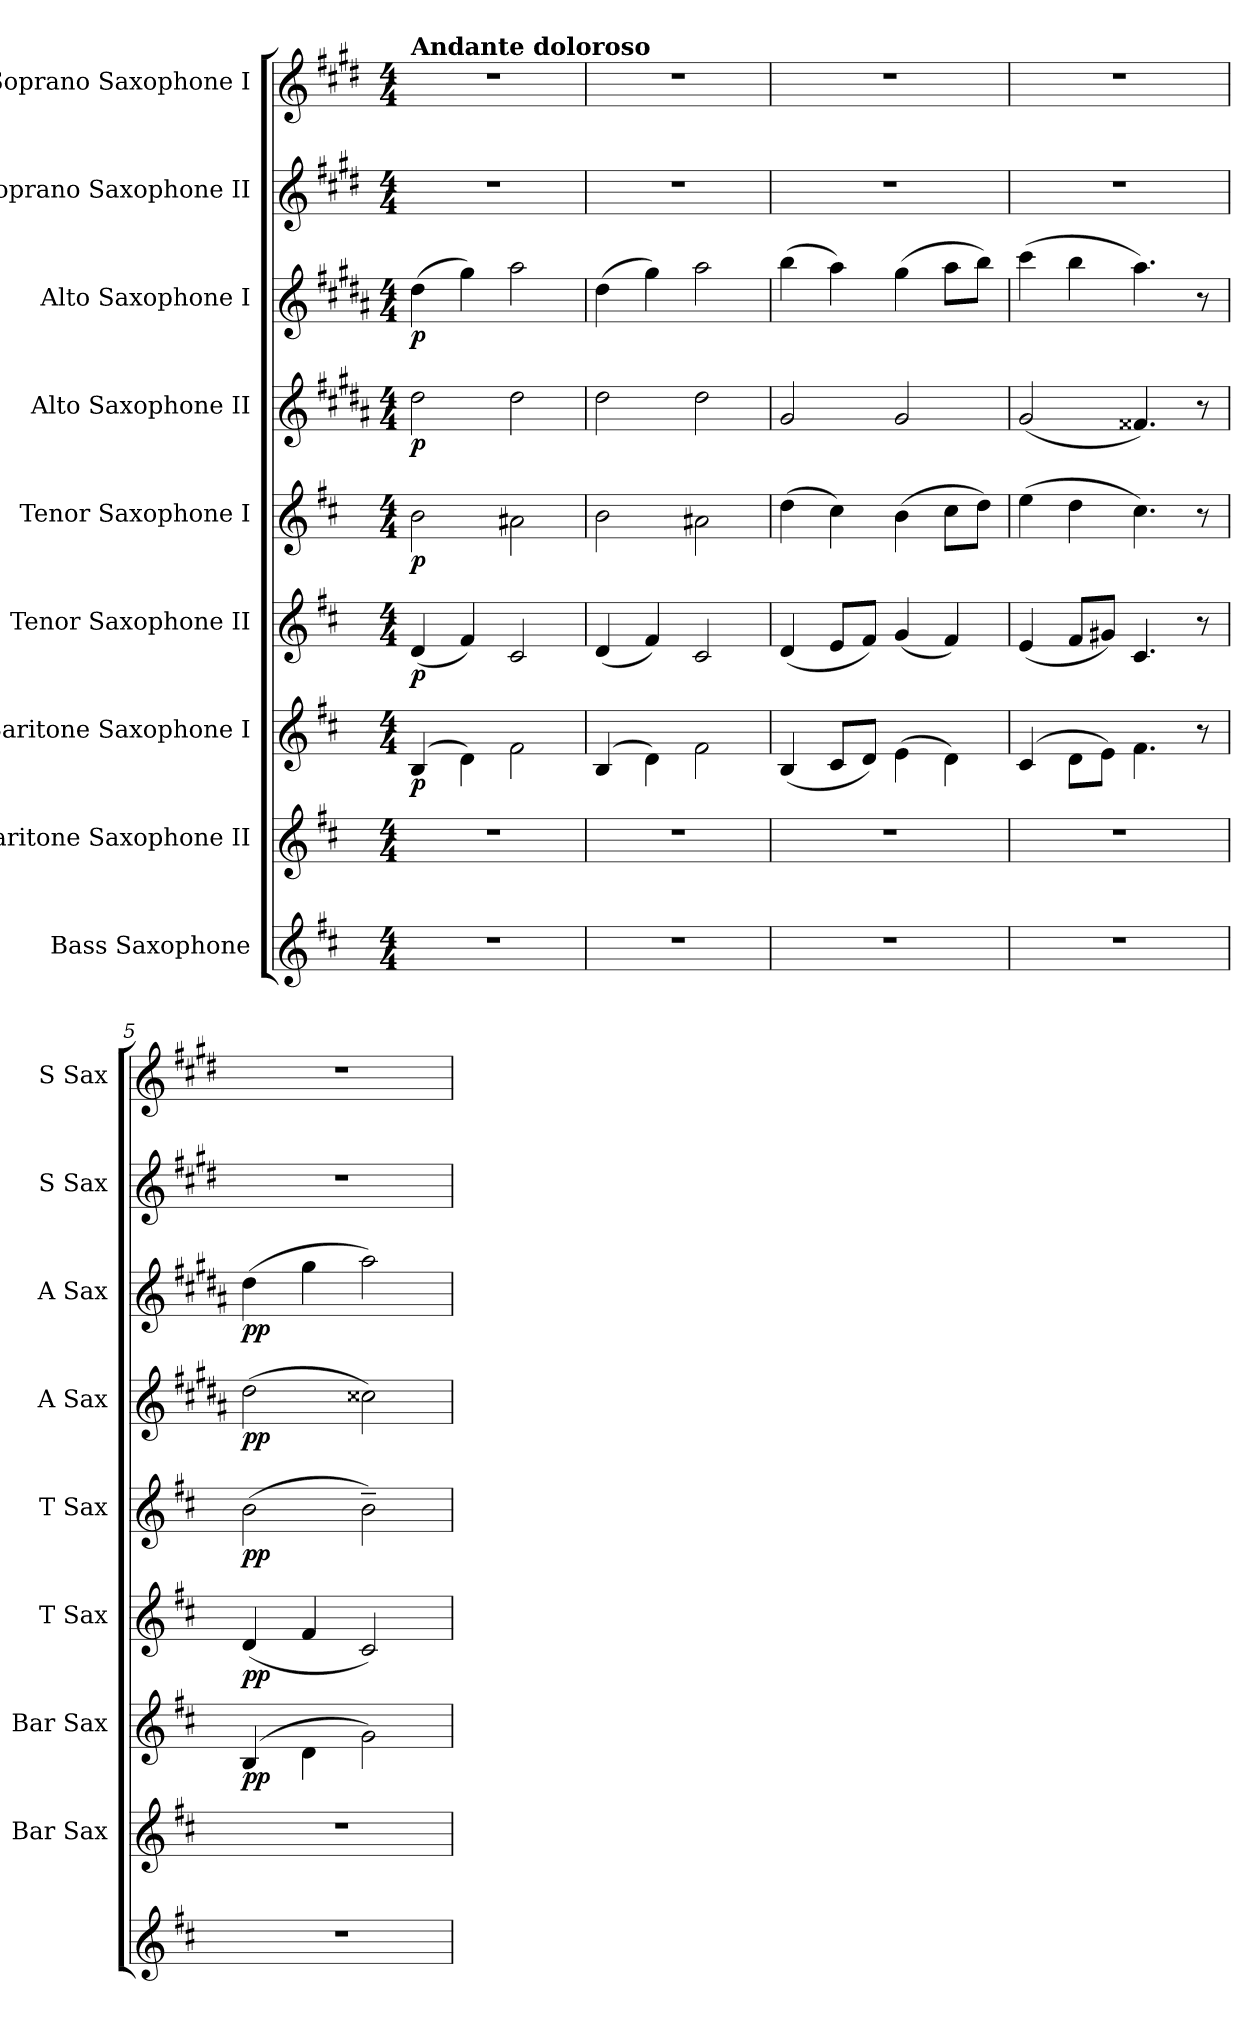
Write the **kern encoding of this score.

**kern	**kern	**kern	**dynam	**kern	**dynam	**kern	**dynam	**kern	**dynam	**kern	**dynam	**kern	**kern
*part9	*part8	*part7	*part7	*part6	*part6	*part5	*part5	*part4	*part4	*part3	*part3	*part2	*part1
*staff9	*staff8	*staff7	*staff7	*staff6	*staff6	*staff5	*staff5	*staff4	*staff4	*staff3	*staff3	*staff2	*staff1
*I"Bass Saxophone	*I"Baritone Saxophone II	*I"Baritone Saxophone I	*	*I"Tenor Saxophone II	*	*I"Tenor Saxophone I	*	*I"Alto Saxophone II	*	*I"Alto Saxophone I	*	*I"Soprano Saxophone II	*I"Soprano Saxophone I
*	*I'Bar Sax	*I'Bar Sax	*	*I'T Sax	*	*I'T Sax	*	*I'A Sax	*	*I'A Sax	*	*I'S Sax	*I'S Sax
*clefG2	*clefG2	*clefG2	*	*clefG2	*	*clefG2	*	*clefG2	*	*clefG2	*	*clefG2	*clefG2
*ITrd15c26	*ITrd12c21	*ITrd12c21	*	*ITrd8c14	*	*ITrd8c14	*	*ITrd5c9	*	*ITrd5c9	*	*ITrd1c2	*ITrd1c2
*k[f#c#]	*k[f#c#]	*k[f#c#]	*	*k[f#c#]	*	*k[f#c#]	*	*k[f#c#]	*	*k[f#c#]	*	*k[f#c#]	*k[f#c#]
*M4/4	*M4/4	*M4/4	*	*M4/4	*	*M4/4	*	*M4/4	*	*M4/4	*	*M4/4	*M4/4
=1	=1	=1	=1	=1	=1	=1	=1	=1	=1	=1	=1	=1	=1
!	!	!	!	!	!	!	!	!	!	!	!	!	!LO:TX:a:B:t=Andante doloroso
!	!	!	!LO:DY:b	!	!LO:DY:b	!	!LO:DY:b	!	!LO:DY:b	!	!LO:DY:b	!	!
1r	1r	(>4BB/	p	(<4D/	p	2B\	p	2f#\	p	(>4f#\	p	1r	1r
.	.	4D\)	.	4F#/)	.	.	.	.	.	4b\)	.	.	.
.	.	2F#\	.	2C#/	.	2A#X\	.	2f#\	.	2cc#\	.	.	.
=2	=2	=2	=2	=2	=2	=2	=2	=2	=2	=2	=2	=2	=2
1r	1r	(>4BB/	.	(<4D/	.	2B\	.	2f#\	.	(>4f#\	.	1r	1r
.	.	4D\)	.	4F#/)	.	.	.	.	.	4b\)	.	.	.
.	.	2F#\	.	2C#/	.	2A#X\	.	2f#\	.	2cc#\	.	.	.
=3	=3	=3	=3	=3	=3	=3	=3	=3	=3	=3	=3	=3	=3
1r	1r	(<4BB/	.	(<4D/	.	(>4d\	.	2B/	.	(>4dd\	.	1r	1r
.	.	8C#/L	.	8E/L	.	4c#\)	.	.	.	4cc#\)	.	.	.
.	.	8D/J)	.	8F#/J)	.	.	.	.	.	.	.	.	.
.	.	(>4E\	.	(<4G/	.	(>4B\	.	2B/	.	(>4b\	.	.	.
.	.	4D\)	.	4F#/)	.	8c#\L	.	.	.	8cc#\L	.	.	.
.	.	.	.	.	.	8d\J)	.	.	.	8dd\J)	.	.	.
=4	=4	=4	=4	=4	=4	=4	=4	=4	=4	=4	=4	=4	=4
1r	1r	(>4C#/	.	(<4E/	.	(>4e\	.	(<2B/	.	(>4ee\	.	1r	1r
.	.	8D\L	.	8F#/L	.	4d\	.	.	.	4dd\	.	.	.
.	.	8E\J)	.	8G#X/J)	.	.	.	.	.	.	.	.	.
.	.	4.F#\	.	4.C#/	.	4.c#\)	.	4.A#X/)	.	4.cc#\)	.	.	.
.	.	8r	.	8r	.	8r	.	8r	.	8r	.	.	.
=5	=5	=5	=5	=5	=5	=5	=5	=5	=5	=5	=5	=5	=5
!	!	!	!LO:DY:b	!	!LO:DY:b	!	!LO:DY:b	!	!LO:DY:b	!	!LO:DY:b	!	!
1r	1r	(>4BB/	pp	(<4D/	pp	(>2B\	pp	(>2f#\	pp	(>4f#\	pp	1r	1r
.	.	4D\	.	4F#/	.	.	.	.	.	4b\	.	.	.
.	.	2G\)	.	2C#/)	.	2B~\)	.	2e#X\)	.	2cc#\)	.	.	.
=	=	=	=	=	=	=	=	=	=	=	=	=	=
*-	*-	*-	*-	*-	*-	*-	*-	*-	*-	*-	*-	*-	*-
